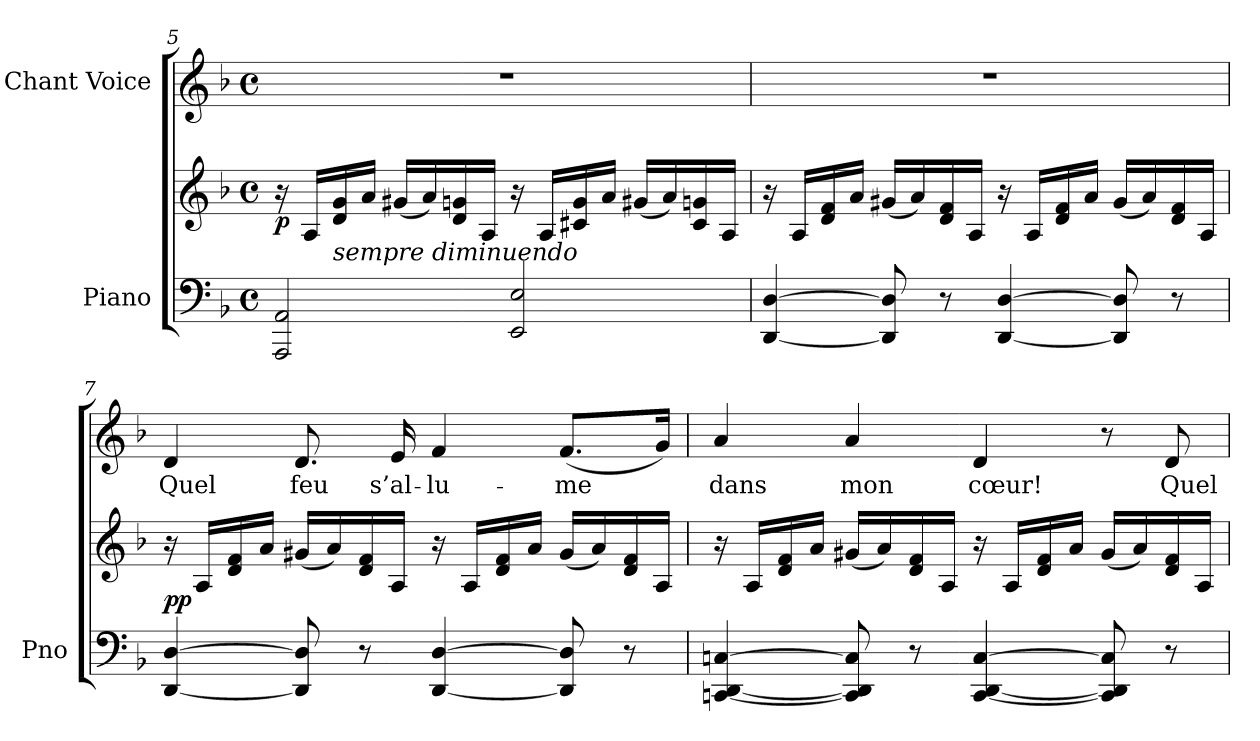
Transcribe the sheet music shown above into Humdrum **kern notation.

**kern	**kern	**dynam	**kern	**text	**dynam
*part2	*part2	*part2	*part1	*part1	*part1
*staff3	*staff2	*staff2/3	*staff1	*staff1	*staff1
*I"Piano	*	*	*I"Chant Voice	*	*
*I'Pno	*	*	*	*	*
!!LO:LB:g=z
*clefF4	*clefG2	*	*clefG2	*	*
*k[b-]	*k[b-]	*	*k[b-]	*	*
*M4/4	*M4/4	*	*M4/4	*	*
*met(c)	*met(c)	*	*met(c)	*	*
=5	=5	=5	=5	=5	=5
!	!	!LO:DY:b	!	!	!
2AAA/ 2AA/	16r	p	1r	.	.
.	16A/LL	.	.	.	.
!	!LO:TX:b:i:t=sempre diminuendo	!	!	!	!
.	16d/ 16g/	.	.	.	.
.	16a/JJ	.	.	.	.
.	(<16g#X/LL	.	.	.	.
.	16a/)	.	.	.	.
.	16d/ 16gn/	.	.	.	.
.	16A/JJ	.	.	.	.
2EE/ 2E/	16r	.	.	.	.
.	16A/LL	.	.	.	.
.	16c#X/ 16g/	.	.	.	.
.	16a/JJ	.	.	.	.
.	(<16g#X/LL	.	.	.	.
.	16a/)	.	.	.	.
.	16c#/ 16gn/	.	.	.	.
.	16A/JJ	.	.	.	.
=6	=6	=6	=6	=6	=6
[4DD/ [4D/	16r	.	1r	.	.
.	16A/LL	.	.	.	.
.	16d/ 16f/	.	.	.	.
.	16a/JJ	.	.	.	.
8DD/] 8D/]	(<16g#X/LL	.	.	.	.
.	16a/)	.	.	.	.
8r	16d/ 16f/	.	.	.	.
.	16A/JJ	.	.	.	.
[4DD/ [4D/	16r	.	.	.	.
.	16A/LL	.	.	.	.
.	16d/ 16f/	.	.	.	.
.	16a/JJ	.	.	.	.
8DD/] 8D/]	(<16g#/LL	.	.	.	.
.	16a/)	.	.	.	.
8r	16d/ 16f/	.	.	.	.
.	16A/JJ	.	.	.	.
!!LO:LB:g=z
=7	=7	=7	=7	=7	=7
!	!	!LO:DY:b	!	!LO:LY:b	!LO:DY:a
!	!	!	!	!	!LO:DY:n=1:a
[4DD/ [4D/	16r	pp	4d/	Quel	p other-dynamics
.	16A/LL	.	.	.	.
.	16d/ 16f/	.	.	.	.
.	16a/JJ	.	.	.	.
!	!	!	!	!LO:LY:b	!
8DD/] 8D/]	(<16g#X/LL	.	8.d/	feu	.
.	16a/)	.	.	.	.
8r	16d/ 16f/	.	.	.	.
!	!	!	!	!LO:LY:b	!
.	16A/JJ	.	16e/	s’al-	.
!	!	!	!	!LO:LY:b	!
[4DD/ [4D/	16r	.	4f/	-lu-	.
.	16A/LL	.	.	.	.
.	16d/ 16f/	.	.	.	.
.	16a/JJ	.	.	.	.
!	!	!	!	!LO:LY:b	!
8DD/] 8D/]	(<16g#/LL	.	(<8.f/L	-me	.
.	16a/)	.	.	.	.
8r	16d/ 16f/	.	.	.	.
.	16A/JJ	.	16g/Jk)	.	.
=8	=8	=8	=8	=8	=8
!	!	!	!	!LO:LY:b	!
[4CCn/ [4DD/ [4Cn/	16r	.	4a/	dans	.
.	16A/LL	.	.	.	.
.	16d/ 16f/	.	.	.	.
.	16a/JJ	.	.	.	.
!	!	!	!	!LO:LY:b	!
8CC/] 8DD/] 8C/]	(<16g#X/LL	.	4a/	mon	.
.	16a/)	.	.	.	.
8r	16d/ 16f/	.	.	.	.
.	16A/JJ	.	.	.	.
!	!	!	!	!LO:LY:b	!
[4CC/ [4DD/ [4C/	16r	.	4d/	cœur!	.
.	16A/LL	.	.	.	.
.	16d/ 16f/	.	.	.	.
.	16a/JJ	.	.	.	.
8CC/] 8DD/] 8C/]	(<16g#/LL	.	8r	.	.
.	16a/)	.	.	.	.
!	!	!	!	!LO:LY:b	!
8r	16d/ 16f/	.	8d/	Quel	.
.	16A/JJ	.	.	.	.
=	=	=	=	=	=
*-	*-	*-	*-	*-	*-
